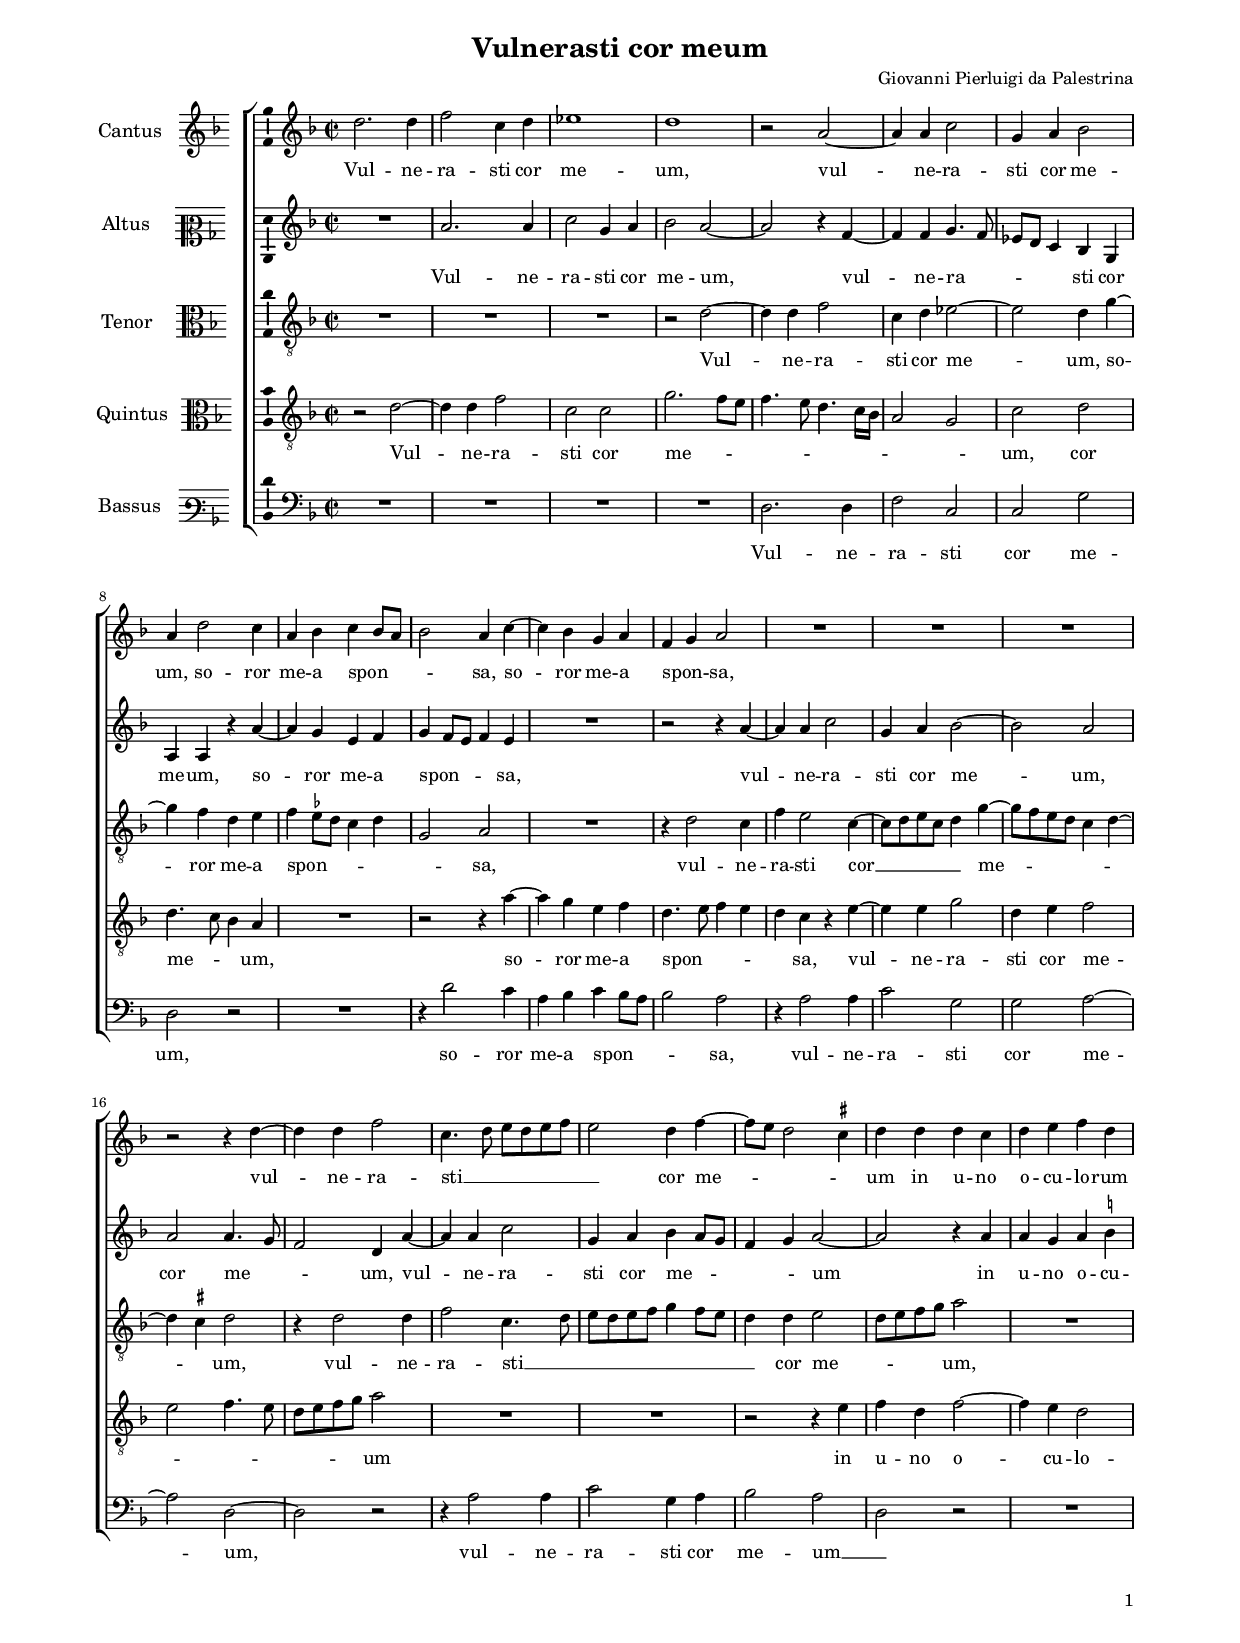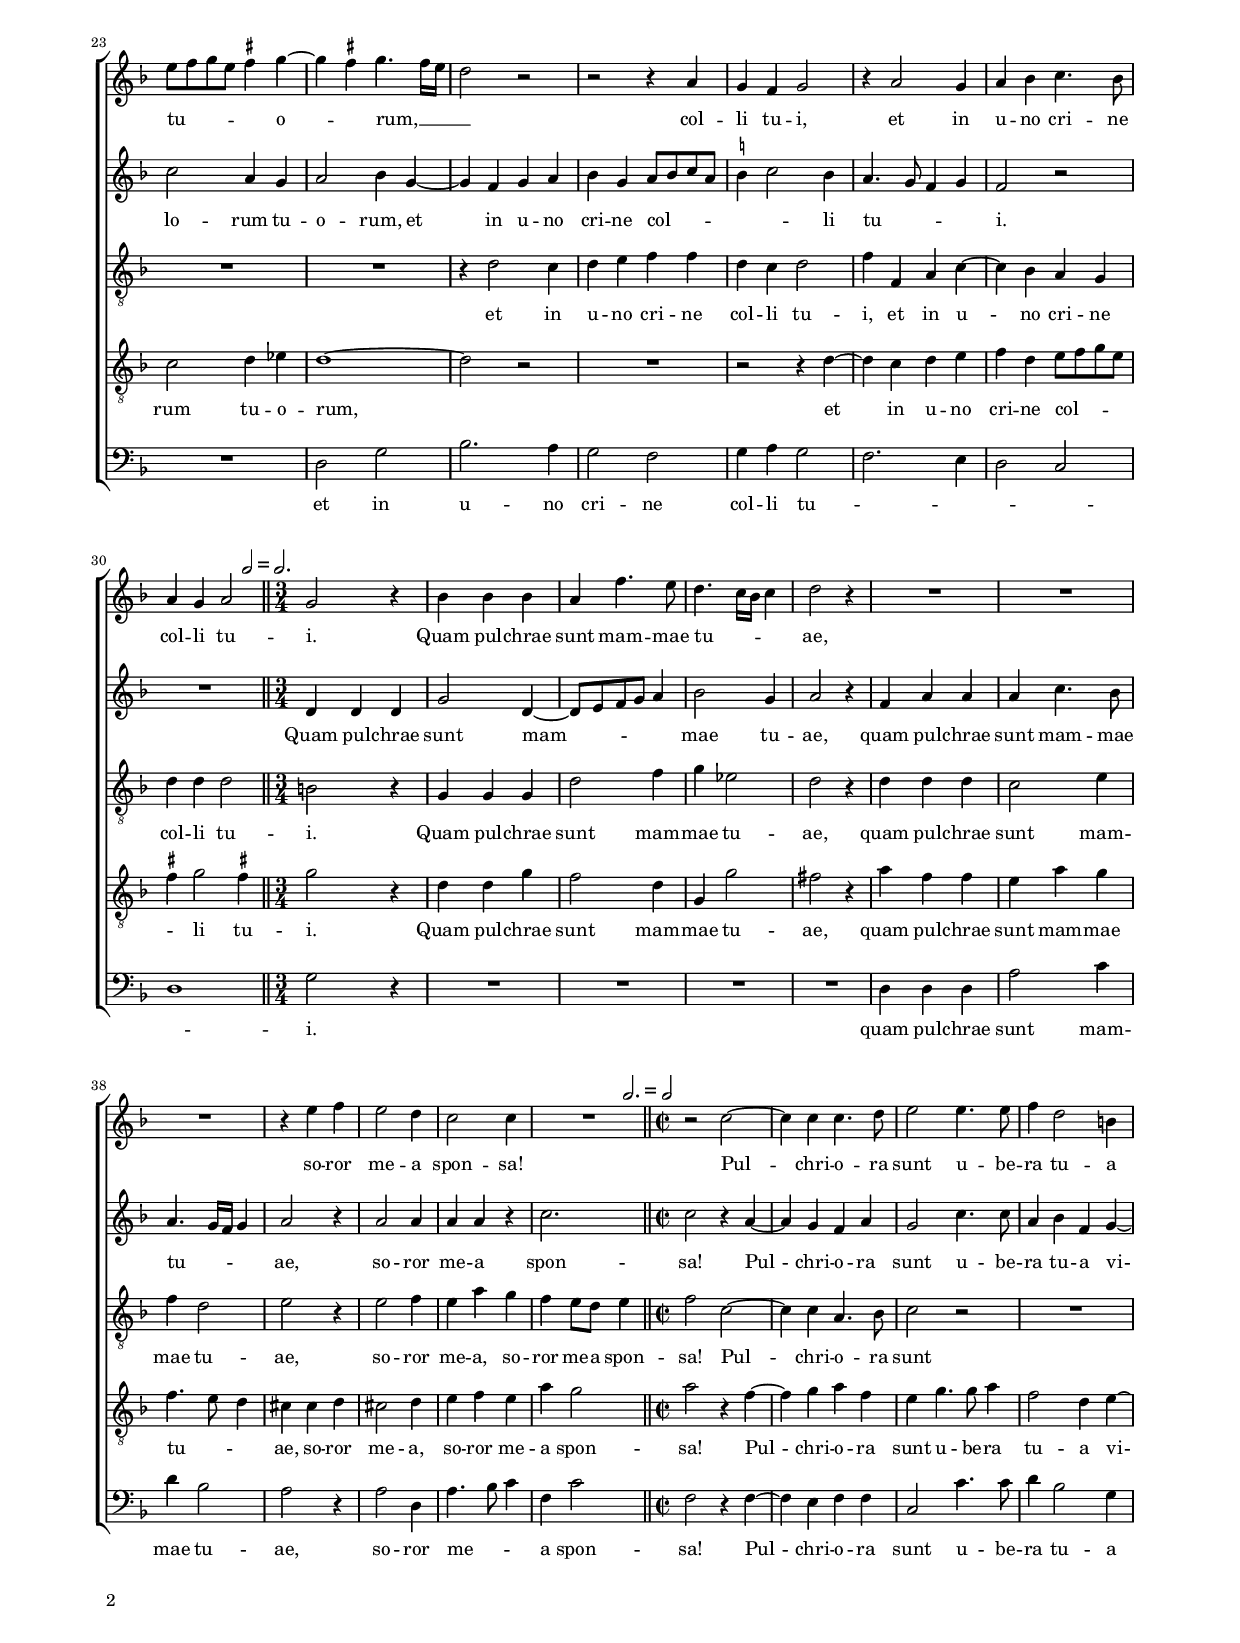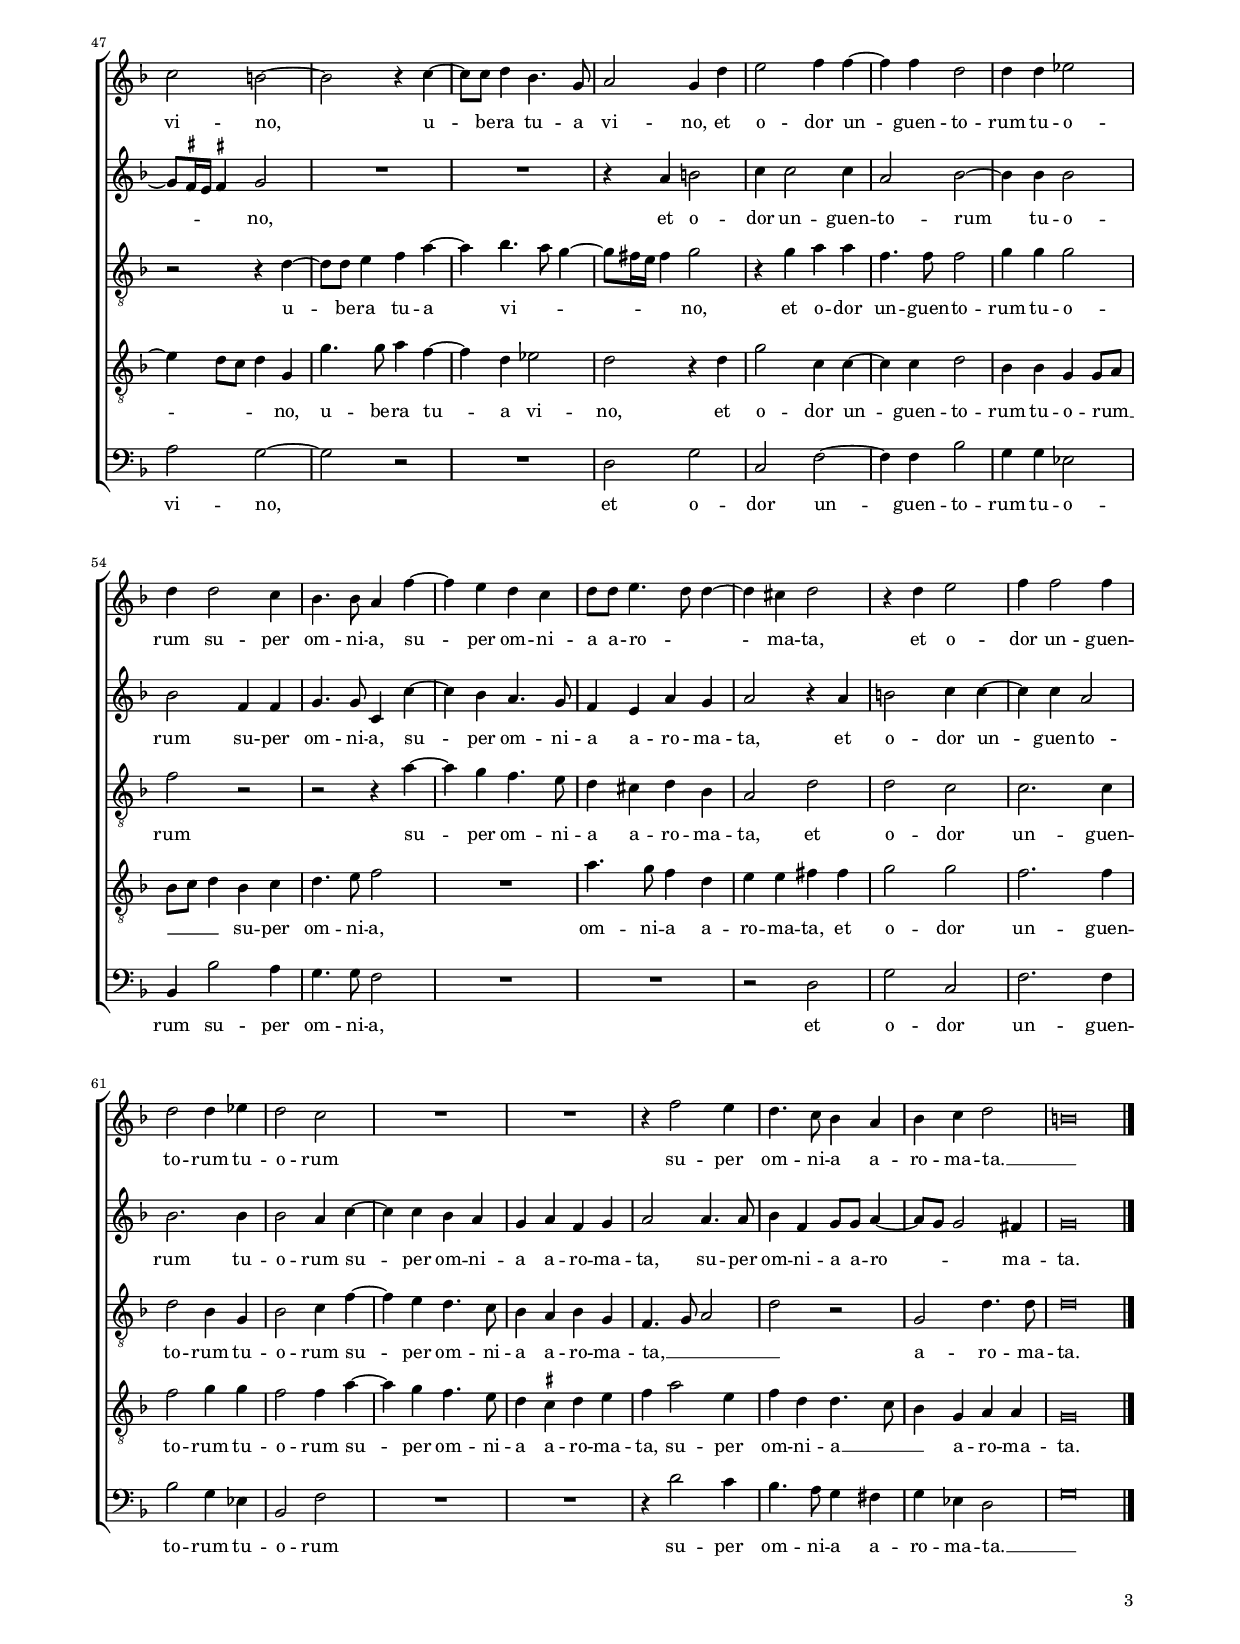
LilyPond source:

\header
{
  title="Vulnerasti cor meum"
  composer="Giovanni Pierluigi da Palestrina"
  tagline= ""
}

\version "2.24.1"
\language deutsch
#(set-global-staff-size 15)
% #(set-default-paper-size "letter")
#(ly:set-option 'point-and-click #f)


\paper
	{
	top-margin = 1.8 \cm
	bottom-margin = 1.2 \cm
	left-margin = 1.8 \cm
	right-margin = 1.8 \cm
	ragged-bottom = ##f
	ragged-last-bottom = ##f
	print-page-number = ##f
	system-system-spacing = #'((basic-distance . 16) (minimum-distance . 13) (padding . 5) (strechability . 150))
	oddFooterMarkup=\markup   \fill-line { "" \fromproperty #'page:page-number-string }
	evenFooterMarkup=\markup  \fill-line { \fromproperty #'page:page-number-string "" }
	last-bottom-spacing = #'((basic-distance . 12) (minimum-distance . 7) (padding . 4))
	systems-per-page = 3
	page-count = 3
%	min-systems-per-page = 3
	markup-system-spacing.basic-distance = #12
	}

	
global = {
	\key f \major
	\time 2/2
	\set Score.tempoHideNote = ##t
	\tempo 4 = 95
	\skip 1*30 \bar "||"
	\time 3/4
	\tempo 4 = 127
	\mark \markup { \fontsize #-3 \note  {2} #1 = \fontsize #-3 \note {2.} #1 }
	\skip 2.*12 \bar "||"
	\time 2/2
	\tempo 4 = 95
	\mark \markup { \fontsize #-3 \note  {2.} #1 = \fontsize #-3 \note {2} #1 }
	\skip 1*25
	\set Score.measureLength = #(ly:make-moment 2/1)
	\skip 1*2 \bar "|."
	}

	ficta = { \once \set suggestAccidentals = ##t }

	forget = #(define-music-function (music) (ly:music?) #{
		\accidentalStyle forget
		$music
		\accidentalStyle default
		#})


incipitcantus = \markup { \score {
	{
	\set Staff.instrumentName = \markup { \fontsize #1 "Cantus" }
	\key f \major
	\clef violin
	s4 \bar ""
	}
	\layout  {
	raggedright = ##t
	indent = 1.6 \cm
	line-width = 2.2\cm
	\context { \Staff \remove Time_signature_engraver }
	\override Staff.Clef.Y-extent = #'(0 . 0)
	}} \hspace #1 }

      
incipitaltus = \markup { \score {
	{
	\set Staff.instrumentName = \markup { \fontsize #1 "Altus" }
	\key f \major
	\clef mezzosoprano
	s4 \bar ""
	}
	\layout  {
	raggedright = ##t
	indent = 1.6 \cm
	line-width = 2.2\cm
	\context { \Staff \remove Time_signature_engraver }
	\override Staff.Clef.Y-extent = #'(0 . 0)
	}} \hspace #1 }


incipittenor = \markup { \score {
	{
	\set Staff.instrumentName = \markup { \fontsize #1 "Tenor" }
	\key f \major
	\clef alto
	s4 \bar ""
	}
	\layout  {
	raggedright = ##t
	indent = 1.6 \cm
	line-width = 2.2\cm
	\context { \Staff \remove Time_signature_engraver }
	\override Staff.Clef.Y-extent = #'(0 . 0)
	}} \hspace #1 }
      
      
incipitquintus = \markup { \score {
	{
	\set Staff.instrumentName = \markup { \fontsize #1 "Quintus" }
	\key f \major
	\clef alto
	s4 \bar ""
	}
	\layout  {
	raggedright = ##t
	indent = 1.6 \cm
	line-width = 2.2\cm
	\context { \Staff \remove Time_signature_engraver }
	\override Staff.Clef.Y-extent = #'(0 . 0)
	}} \hspace #1 }
      
      
incipitbassus = \markup { \score {
	{
	\set Staff.instrumentName = \markup { \fontsize #1 "Bassus" }
	\key f \major
	\clef varbaritone
	s4 \bar ""
	}
	\layout  {
	raggedright = ##t
	indent = 1.6 \cm
	line-width = 2.2\cm
	\context { \Staff \remove Time_signature_engraver }
	\override Staff.Clef.Y-extent = #'(0 . 0)
	}} \hspace #1 }


cantus =  \relative c''
	{
	d2. d4
	f2 c4 d
	es1
	d1
%5
	r2 a~ |
	a4 a c2
	g4 a b2
	a4 d2 c4
	a4 b c b8 a
%10
	b2 a4 c~ |
	c4 b g a
	f4 g a2
	R1
	R1
%15
	R1 |
	r2 r4 d~
	d4 d f2
	c4. d8 e d e f
	e2 d4 f~
%20
	f8 e d2 \ficta cis4 |
	d4 d d c
	d4 e f d
	e8 f g e \ficta fis4 g~
	g4 \ficta fis g4. \forget f16 e
%25
	d2 r |
	r2 r4 a
	g4 f g2
	r4 a2 g4
	a4 b c4. b8
%30
	a4 g a2 |
% Triple time
	g2 r4
	b4 b b
	a4 f'4. e8
	d4. c16 b c4
%35
	d2 r4 |
	R2.
	R2.
	R2.
	r4 e f
%40
	e2 d4 |
	c2 c4
	R2.
% End of triple time
	r2 c~
	c4 c c4. d8
%45
	e2 e4. e8 |
	f4 d2 h4
	c2 h~
	h2 r4 c~
	c8 c d4 b4. g8
%50
	a2 g4 d' |
	e2 f4 f~
	f4 f d2
	d4 d es2
	d4 d2 c4
%55
	b4. b8 a4 f'~ |
	f4 e d c
	d8 d e4. d8 d4~
	d4 cis d2
	r4 d e2
%60
	f4 f2 f4 |
	d2 d4 es
	d2 c
	R1
	R1
%65
	r4 f2 e4 |
	d4. c8 b4 a
	b4 c d2
	h\breve |
	}


altus =  \relative c'
	{
	R1
	a'2. a4
	c2 g4 a
	b2 a~
%5
	a2 r4 f~ |
	f4 f g4. f8
	es8 d c4 b g
	a4 a r a'~
	a4 g e f
%10
	g4 f8 e f4 e |
	R1
	r2 r4 a~
	a4 a c2
	g4 a b2~
%15
	b2 a |
	a2 a4. g8	
	f2 d4 a'~
	a4 a c2
	g4 a b a8 g
%20
	f4 g a2~ |
	a2 r4 a
	a4 g a \ficta h
	c2 a4 g
	a2 b4 g~
%25
	g4 f g a |
	b4 g a8 b c a
	\ficta h4 c2 \forget b4
	a4. g8 f4 g
	f2 r
%30
	R1 |
% Triple time
	d4 d d
	g2 d4~
	d8 e f g a4
	b2 g4
%35
	a2 r4 |
	f4 a a
	a4 c4. b8	
	a4. g16 f g4
	a2 r4
%40
	a2 a4 |
	a4 a r
	c2.
% End of triple time
	c2 r4 a~
	a4 g f a
%45
	g2 c4. c8 |
	a4 b f g~
	g8 \ficta fis16 e \ficta fis!4 g2
	R1
	R1
%50
	r4 a h2 |
	c4 c2 c4
	a2 b~
	b4 b b2
	b2 f4 f
%55
	g4. g8 c,4 c'~ |
	c4 b a4. g8
	f4 e a g
	a2 r4 a
	h2 c4 c~
%60
	c4 c a2 |
	b2. b4
	b2 a4 c~
	c4 c b a
	g4 a f g
%65
	a2 a4. a8 |
	b4 f g8 g a4~
	a8 g g2 fis4
	g\breve |
	}


tenor =  \relative c'
	{
	R1
	R1
	R1
	r2 d~
%5
	d4 d f2 |
	c4 d es2~
	es2 d4 g~
	g4 f d e
	f4 \ficta es8 d c4 d
%10
	g,2 a |
	R1
	r4 d2 c4
	f4 e2 c4~
	c8 d e c d4 g~
%15
	g8 f e d c4 d~ |
	d4 \ficta cis d2
	r4 d2 d4
	f2 c4. d8
	e8 d e f g4 f8 e
%20
	d4 d e2 |
	d8 e f g a2
	R1
	R1
	R1
%25
	r4 d,2 c4 |
	d4 e f f
	d4 c d2
	f4 f, a c~
	c4 b a g
%30
	d'4 d d2 |	
% Triple time
	h2 r4
	g4 g g
	d'2 f4
	g4 es2 |
%35
	d2 r4
	d4 d d
	c2 e4
	f4 d2
	e2 r4 |
%40
	e2 f4
	e4 a g
	f4 e8 d e4
% End of triple time
	f2 c~
	c4 c a4. b8 |
%45
	c2 r
	R1
	r2 r4 d~
	d8 d e4 f a~
	a4 b4. a8 g4~ |
%50
	g8 fis16 e fis4 g2
	r4 g a a
	f4. f8 f2
	g4 g g2
	f2 r |
%55
	r2 r4 a~
	a4 g f4. e8
	d4 cis d b
	a2 d
	d2 c |
%60
	c2. c4
	d2 b4 g
	b2 c4 f~
	f4 e d4. c8
	b4 a b g
%65
	f4. g8 a2 |
	d2 r
	g,2 d'4. d8
	d\breve |
	}


quintus  =  \relative c'
	{
	r2 d~
	d4 d f2
	c2 c
	g'2. f8 e
%5
	f4. e8 d4. c16 b |
	a2 g
	c2 d
	d4. c8 b4 a
	R1
%10
	r2 r4 a'~ |
	a4 g e f
	d4. e8 f4 e
	d4 c r e~
	e4 e g2
%15
	d4 e f2 |
	e2 f4. e8
	d8 e f g a2
	R1
	R1
%20
	r2 r4 e |
	f4 d f2~
	f4 e d2
	c2 d4 es
	d1~
%25
	d2 r |
	R1
	r2 r4 d~
	d4 c d e
	f4 d e8 f g e
%30
	\ficta fis4 g2 \ficta fis!4 |
% Triple time
	g2 r4
	d4 d g
	f2 d4
	g,4 g'2
%35
	fis2 r4 |
	a4 f f
	e4 a g
	f4. e8 d4
	cis4 cis d
%40
	cis2 d4 |
	e4 f e
	a4 g2
% End of triple time
	a2 r4 f~
	f4 g a f
%45
	e4 g4. g8 a4 |
	f2 d4 e~
	e4 d8 c d4 g,
	g'4. g8 a4 f~
	f4 d es2
%50
	d2 r4 d |
	g2 c,4 c~
	c4 c d2
	b4 b g g8 a
	b8 c d4 b c
%55
	d4. e8 f2 |
	R1
	a4. g8 f4 d
	e4 e fis fis
	g2 g
%60
	f2. f4 |
	f2 g4 g
	f2 f4 a~
	a4 g f4. e8
	d4 \ficta cis d e
%65
	f4 a2 e4 |
	f4 d d4. c8
	b4 g a a
	g\breve |
	}


bassus  =  \relative c
	{
	R1
	R1
	R1
	R1
%5
	d2. d4 |
	f2 c
	c2 g'
	d2 r
	R1
%10
	r4 d'2 c4 |
	a4 b c b8 a
	b2 a
	r4 a2 a4
	c2 g
%15
	g2 a~ |
	a2 d,~
	d2 r
	r4 a'2 a4
	c2 g4 a
%20
	b2 a |
	d,2 r
	R1
	R1
	d2 g
%25
	b2. a4 |
	g2 f
	g4 a g2
	f2. e4
	d2 c
%30
	d1 |
% Triple time
	g2 r4
	R2.
	R2.
	R2.
%35
	R2. |
	d4 d d
	a'2 c4
	d4 b2
	a2 r4
%40
	a2 d,4 |
	a'4. b8 c4
	f,4 c'2
% End of triple time
	f,2 r4 f~
	f4 e f f
%45
	c2 c'4. c8 |
	d4 b2 g4
	a2 g~
	g2 r
	R1
%50
	d2 g |
	c,2 f~
	f4 f b2
	g4 g es2
	b4 b'2 a4
%55
	g4. g8 f2 |
	R1
	R1
	r2 d
	g2 c,
%60
	f2. f4 |
	b2 g4 es
	b2 f'
	R1
	R1
%65
	r4 d'2 c4 |
	b4. a8 g4 fis
	g4 es d2
	g\breve |
	}


lyricscantus = \lyricmode {
	Vul -- ne -- ra -- sti cor me -- um,
	vul -- ne -- ra -- sti cor me -- um,
	so -- ror me -- a spon -- _ _ _ sa,
	so -- ror me -- a spon -- _ sa,
	vul -- ne -- ra -- sti __ _ _ _ _ _ _ cor me -- _ _ _ um
	in u -- no o -- cu -- lo -- rum tu -- _ _ _ _ o -- _ rum, __ _ _ _
	col -- li tu -- i,
	et in u -- no cri -- ne col -- li tu -- i.
	Quam pul -- chrae sunt mam -- mae tu -- _ _ _ ae,
	so -- ror me -- a spon -- sa!
	Pul -- chri -- o -- ra sunt u -- be -- ra tu -- a vi -- no,
	u -- be -- ra tu -- a vi -- no,
	et o -- dor un -- guen -- to -- rum tu -- o -- rum su -- per om -- ni -- a,
	su -- per om -- ni -- a a -- ro -- _ _ ma -- ta,
	et o -- dor un -- guen -- to -- rum tu -- o -- rum su -- per om -- ni -- a a -- ro -- ma -- ta. __ _
	}


lyricsaltus = \lyricmode {
	Vul -- ne -- ra -- sti cor me -- um,
	vul -- ne -- ra -- _ _ _ _ sti cor me -- um,
	so -- ror me -- a spon -- _ _ _ sa,
	vul -- ne -- ra -- sti cor me -- um,
	cor me -- _ _ um,
	vul -- ne -- ra -- sti cor me -- _ _ _ _ um
	in u -- no o -- cu -- lo -- rum tu -- o -- rum,
	et in u -- no cri -- ne col -- _ _ _ _ _ li tu -- _ _ _ i.
	Quam pul -- chrae sunt mam -- _ _ _ _ mae tu -- ae,
	quam pul -- chrae sunt mam -- mae tu -- _ _ _ ae,
	so -- ror me -- a spon -- sa!
	Pul -- chri -- o -- ra sunt u -- be -- ra tu -- a vi -- _ _ _ no,
	et o -- dor un -- guen -- to -- rum tu -- o -- rum su -- per om -- ni -- a,
	su -- per om -- ni -- a a -- ro -- ma -- ta,
	et o -- dor un -- guen -- to -- rum tu -- o -- rum su -- per om -- ni -- a a -- ro -- ma -- ta,
	su -- per om -- ni -- a a -- ro -- _ _ ma -- ta.
	}


lyricstenor = \lyricmode {
	Vul -- ne -- ra -- sti cor me -- um,
	so -- ror me -- a spon -- _ _ _ _ _ sa,
	vul -- ne -- ra -- sti cor __ _ _ _ _ me -- _ _ _ _ _ _ um,
	vul -- ne -- ra -- sti __ _ _ _ _ _ _ _ _ _ cor me -- _ _ _ _ um,
	et in u -- no cri -- ne col -- li tu -- i,
	et in u -- no cri -- ne col -- li tu -- i.
	Quam pul -- chrae sunt mam -- mae tu -- ae,
	quam pul -- chrae sunt mam -- mae tu -- ae,
	so -- ror me -- a,
	so -- ror me -- a spon -- sa!
	Pul -- chri -- o -- ra sunt u -- be -- ra tu -- a vi -- _ _ _ _ _ no,
	et o -- dor un -- guen -- to -- rum tu -- o -- rum su -- per om -- ni -- a a -- ro -- ma -- ta,
	et o -- dor un -- guen -- to -- rum tu -- o -- rum su -- per om -- ni -- a a -- ro -- ma -- ta, __ _ _ _
	a -- ro -- ma -- ta.
	}


lyricsquintus = \lyricmode {
	Vul -- ne -- ra -- sti cor me -- _ _ _ _ _ _ _ _ _ um,
	cor me -- _ _ um,
	so -- ror me -- a spon -- _ _ _ _ sa,
	vul -- ne -- ra -- sti cor me -- _ _ _ _ _ _ _ um
	in u -- no o -- cu -- lo -- rum tu -- o -- rum,
	et in u -- no cri -- ne col -- _ _ _ _ li tu -- i.
	Quam pul -- chrae sunt mam -- mae tu -- ae,
	quam pul -- chrae sunt mam -- mae tu -- _ _ ae,
	so -- ror me -- a,
	so -- ror me -- a spon -- sa!
	Pul -- chri -- o -- ra sunt u -- be -- ra tu -- a vi -- _ _ _ no,
	u -- be -- ra tu -- a vi -- no,
	et o -- dor un -- guen -- to -- rum tu -- o -- rum __ _ _ _ _ su -- per om -- ni -- a,
	om -- ni -- a a -- ro -- ma -- ta,
	et o -- dor un -- guen -- to -- rum tu -- o -- rum su -- per om -- ni -- a a -- ro -- ma -- ta,
	su -- per om -- ni -- a __ _ _ a -- ro -- ma -- ta.
	}


lyricsbassus = \lyricmode {
	Vul -- ne -- ra -- sti cor me -- um,
	so -- ror me -- a spon -- _ _ _ sa,
	vul -- ne -- ra -- sti cor me -- um,
	vul -- ne -- ra -- sti cor me -- um __ _
	et in u -- no cri -- ne col -- li tu -- _ _ _ _ _ i.
	quam pul -- chrae sunt mam -- mae tu -- ae,
	so -- ror me -- _ _ a spon -- sa!
	Pul -- chri -- o -- ra sunt u -- be -- ra tu -- a vi -- no,
	et o -- dor un -- guen -- to -- rum tu -- o -- rum su -- per om -- ni -- a,
	et o -- dor un -- guen -- to -- rum tu -- o -- rum su -- per om -- ni -- a a -- ro -- ma -- ta. __ _
	}


\score
{  
	\transpose c c {
	\new ChoirStaff \with { \override StaffGrouper.staff-staff-spacing.basic-distance = #12 }
	<<

	\new Staff << \global
	\new Voice="v1" {
		\set Staff.instrumentName=\incipitcantus
%		\set Staff.instrumentName= "S"
		\set Staff.midiInstrument = "reed organ"
		\clef violin
		\cantus }
	\new Lyrics \lyricsto "v1" {\lyricscantus }
	>>


	\new Staff << \global
	\new Voice="v2" {
		\set Staff.instrumentName=\incipitaltus
%		\set Staff.instrumentName= "A"
		\set Staff.midiInstrument = "reed organ"
		\clef violin % "G_8"
		\altus}
	\new Lyrics \lyricsto "v2" {\lyricsaltus }
	>>


	\new Staff << \global
	\new Voice="v3" {
		\set Staff.instrumentName=\incipittenor
%		\set Staff.instrumentName= "T"
		\set Staff.midiInstrument = "reed organ"
		\clef "G_8"
		\tenor }
	\new Lyrics \lyricsto "v3" {\lyricstenor }
	>>


	\new Staff << \global
	\new Voice="v5" {
		\set Staff.instrumentName=\incipitquintus
%		\set Staff.instrumentName= "Q"
		\set Staff.midiInstrument = "reed organ"
		\clef "G_8"
		\quintus}
	\new Lyrics \lyricsto "v5" {\lyricsquintus }
	>>


	\new Staff << \global
	\new Voice="v4" {
		\set Staff.instrumentName=\incipitbassus
%		\set Staff.instrumentName= "B"
		\set Staff.midiInstrument = "reed organ"
		\clef bass 
		\bassus }
	\new Lyrics \lyricsto "v4" {\lyricsbassus}
	>>

	>>
	} % transpose

	\layout
	{
	indent = 2.5\cm
	\context { \Lyrics \override VerticalAxisGroup.nonstaff-relatedstaff-spacing.padding = #1.4 }
%	\context { \Lyrics \override LyricText.font-size = #1 }
	\context { \Staff \override TimeSignature.break-visibility = #end-of-line-invisible }
	\context { \Staff \consists Ambitus_engraver }
	\context { \Score \override BarNumber.padding = #2 }
	\context { \Voice \override NoteHead.style = #'baroque }
	}

\midi
	{
    	
	}

}


% EOF
